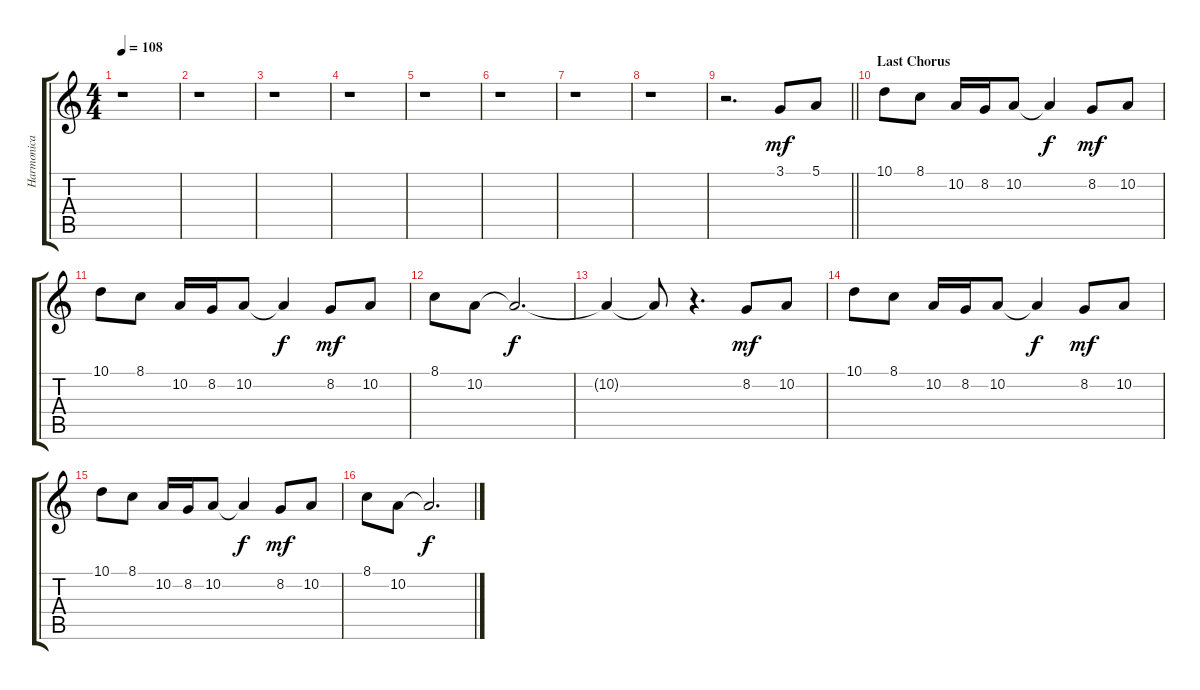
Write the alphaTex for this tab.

\track ("Harmonica (Sugar Blue)" "Harmonica ") {instrument lead3calliope}
\staff {score tabs}
\tuning (E4 B3 G3 D3 A2 E2) {hide}
\ts (4 4)
\tempo 108
\clef g2
\ks c
r.1{dy f} |
r.1 |
r.1 |
r.1 |
r.1 |
r.1 |
r.1 |
r.1 |
\barLineRight lightlight
r.2{d} 3.1.8{dy mf} 5.1.8 |
\section ("" "Last Chorus")
10.1.8 8.1.8 10.2.16 8.2.16 10.2.8 10.2{t}.4{dy f} 8.2.8{dy mf} 10.2.8 |
10.1.8 8.1.8 10.2.16 8.2.16 10.2.8 10.2{t}.4{dy f} 8.2.8{dy mf} 10.2.8 |
8.1.8 10.2.8 10.2{t}.2{d dy f} |
10.2{t}.4 10.2{t}.8 r.4{d} 8.2.8{dy mf} 10.2.8 |
10.1.8 8.1.8 10.2.16 8.2.16 10.2.8 10.2{t}.4{dy f} 8.2.8{dy mf} 10.2.8 |
10.1.8 8.1.8 10.2.16 8.2.16 10.2.8 10.2{t}.4{dy f} 8.2.8{dy mf} 10.2.8 |
8.1.8 10.2.8 10.2{t}.2{d dy f}
